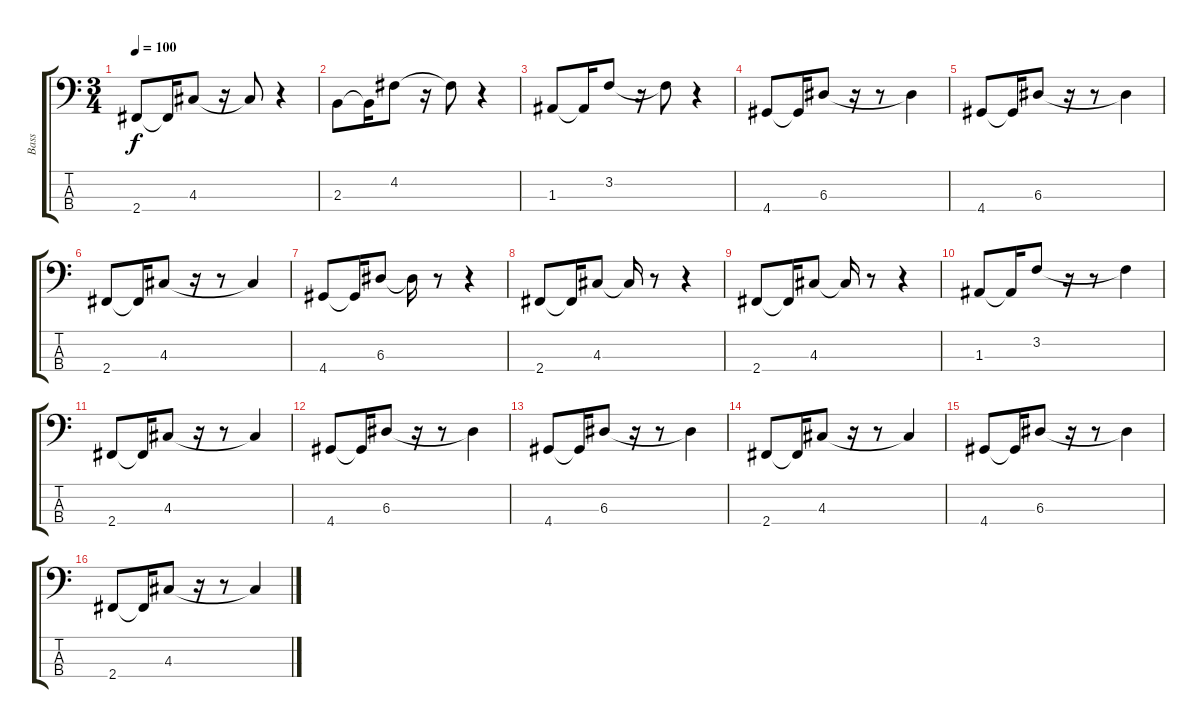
\track ("Bass" "Bass") {instrument electricbassfinger}
\staff {score tabs}
\tuning (G2 D2 A1 E1) {hide}
\ts (3 4)
\tempo 100
\clef f4
\ks c
2.4.8{dy f} 2.4{t}.16 4.3.8 r.16 4.3{t}.8 r.4 |
2.3.8 2.3{t}.16 4.2.8 r.16 4.2{t}.8 r.4 |
1.3.8 1.3{t}.16 3.2.8 r.16 3.2{t}.8 r.4 |
4.4.8 4.4{t}.16 6.3.8 r.16 r.8 6.3{t}.4 |
4.4.8 4.4{t}.16 6.3.8 r.16 r.8 6.3{t}.4 |
2.4.8 2.4{t}.16 4.3.8 r.16 r.8 4.3{t}.4 |
4.4.8 4.4{t}.16 6.3.8 6.3{t}.16 r.8 r.4 |
2.4.8 2.4{t}.16 4.3.8 4.3{t}.16 r.8 r.4 |
2.4.8 2.4{t}.16 4.3.8 4.3{t}.16 r.8 r.4 |
1.3.8 1.3{t}.16 3.2.8 r.16 r.8 3.2{t}.4 |
2.4.8 2.4{t}.16 4.3.8 r.16 r.8 4.3{t}.4 |
4.4.8 4.4{t}.16 6.3.8 r.16 r.8 6.3{t}.4 |
4.4.8 4.4{t}.16 6.3.8 r.16 r.8 6.3{t}.4 |
2.4.8 2.4{t}.16 4.3.8 r.16 r.8 4.3{t}.4 |
4.4.8 4.4{t}.16 6.3.8 r.16 r.8 6.3{t}.4 |
2.4.8 2.4{t}.16 4.3.8 r.16 r.8 4.3{t}.4
